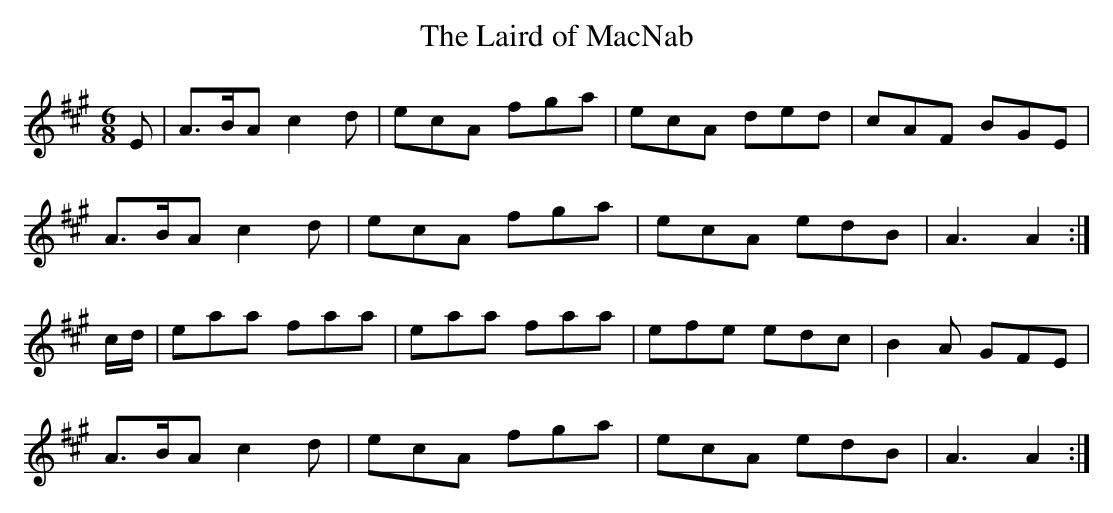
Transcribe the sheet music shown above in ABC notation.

X:1
T:Laird of MacNab, The
L:1/8
M:6/8
K:A
E    | A>BA c2d | ecA fga | ecA ded | cAF  BGE  |
       A>BA c2d | ecA fga | ecA edB | A3   A2  :|
c/d/ | eaa  faa | eaa faa | efe edc | B2A  GFE  |
       A>BA c2d | ecA fga | ecA edB | A3   A2 :|]
